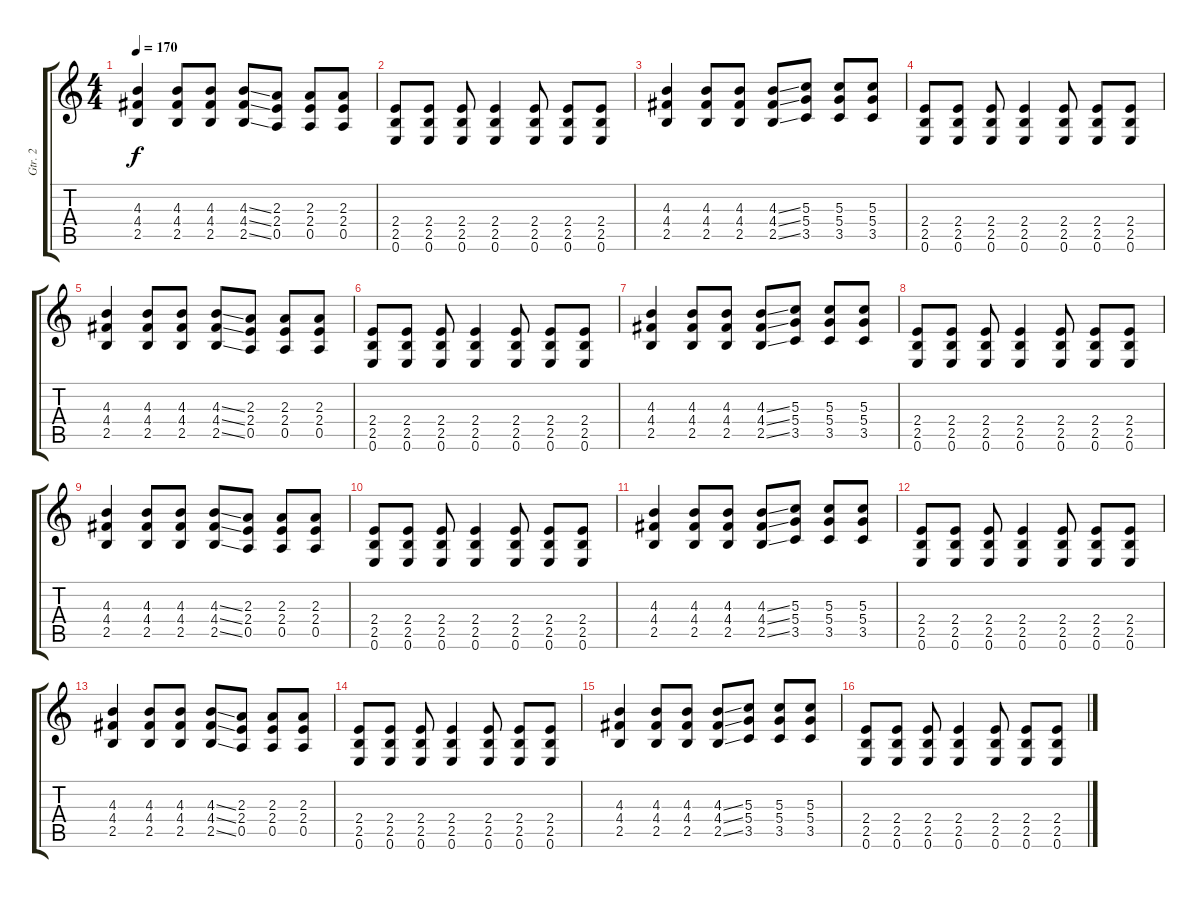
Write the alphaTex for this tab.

\track ("Gtr. 2" "Gtr. 2") {instrument electricguitarjazz}
\staff {score tabs}
\tuning (E4 B3 G3 D3 A2 E2) {hide}
\ts (4 4)
\tempo 170
\clef g2
\ks c
(4.3 4.4 2.5).4{dy f} (4.3 4.4 2.5).8 (4.3 4.4 2.5).8 (4.3{ss} 4.4{ss} 2.5{ss}).8 (2.3 2.4 0.5).8 (2.3 2.4 0.5).8 (2.3 2.4 0.5).8 |
(2.4 2.5 0.6).8 (2.4 2.5 0.6).8 (2.4 2.5 0.6).8 (2.4 2.5 0.6).4 (2.4 2.5 0.6).8 (2.4 2.5 0.6).8 (2.4 2.5 0.6).8 |
(4.3 4.4 2.5).4 (4.3 4.4 2.5).8 (4.3 4.4 2.5).8 (4.3{ss} 4.4{ss} 2.5{ss}).8 (5.3 5.4 3.5).8 (5.3 5.4 3.5).8 (5.3 5.4 3.5).8 |
(2.4 2.5 0.6).8 (2.4 2.5 0.6).8 (2.4 2.5 0.6).8 (2.4 2.5 0.6).4 (2.4 2.5 0.6).8 (2.4 2.5 0.6).8 (2.4 2.5 0.6).8 |
(4.3 4.4 2.5).4 (4.3 4.4 2.5).8 (4.3 4.4 2.5).8 (4.3{ss} 4.4{ss} 2.5{ss}).8 (2.3 2.4 0.5).8 (2.3 2.4 0.5).8 (2.3 2.4 0.5).8 |
(2.4 2.5 0.6).8 (2.4 2.5 0.6).8 (2.4 2.5 0.6).8 (2.4 2.5 0.6).4 (2.4 2.5 0.6).8 (2.4 2.5 0.6).8 (2.4 2.5 0.6).8 |
(4.3 4.4 2.5).4 (4.3 4.4 2.5).8 (4.3 4.4 2.5).8 (4.3{ss} 4.4{ss} 2.5{ss}).8 (5.3 5.4 3.5).8 (5.3 5.4 3.5).8 (5.3 5.4 3.5).8 |
(2.4 2.5 0.6).8 (2.4 2.5 0.6).8 (2.4 2.5 0.6).8 (2.4 2.5 0.6).4 (2.4 2.5 0.6).8 (2.4 2.5 0.6).8 (2.4 2.5 0.6).8 |
(4.3 4.4 2.5).4 (4.3 4.4 2.5).8 (4.3 4.4 2.5).8 (4.3{ss} 4.4{ss} 2.5{ss}).8 (2.3 2.4 0.5).8 (2.3 2.4 0.5).8 (2.3 2.4 0.5).8 |
(2.4 2.5 0.6).8 (2.4 2.5 0.6).8 (2.4 2.5 0.6).8 (2.4 2.5 0.6).4 (2.4 2.5 0.6).8 (2.4 2.5 0.6).8 (2.4 2.5 0.6).8 |
(4.3 4.4 2.5).4 (4.3 4.4 2.5).8 (4.3 4.4 2.5).8 (4.3{ss} 4.4{ss} 2.5{ss}).8 (5.3 5.4 3.5).8 (5.3 5.4 3.5).8 (5.3 5.4 3.5).8 |
(2.4 2.5 0.6).8 (2.4 2.5 0.6).8 (2.4 2.5 0.6).8 (2.4 2.5 0.6).4 (2.4 2.5 0.6).8 (2.4 2.5 0.6).8 (2.4 2.5 0.6).8 |
(4.3 4.4 2.5).4 (4.3 4.4 2.5).8 (4.3 4.4 2.5).8 (4.3{ss} 4.4{ss} 2.5{ss}).8 (2.3 2.4 0.5).8 (2.3 2.4 0.5).8 (2.3 2.4 0.5).8 |
(2.4 2.5 0.6).8 (2.4 2.5 0.6).8 (2.4 2.5 0.6).8 (2.4 2.5 0.6).4 (2.4 2.5 0.6).8 (2.4 2.5 0.6).8 (2.4 2.5 0.6).8 |
(4.3 4.4 2.5).4 (4.3 4.4 2.5).8 (4.3 4.4 2.5).8 (4.3{ss} 4.4{ss} 2.5{ss}).8 (5.3 5.4 3.5).8 (5.3 5.4 3.5).8 (5.3 5.4 3.5).8 |
(2.4 2.5 0.6).8 (2.4 2.5 0.6).8 (2.4 2.5 0.6).8 (2.4 2.5 0.6).4 (2.4 2.5 0.6).8 (2.4 2.5 0.6).8 (2.4 2.5 0.6).8
